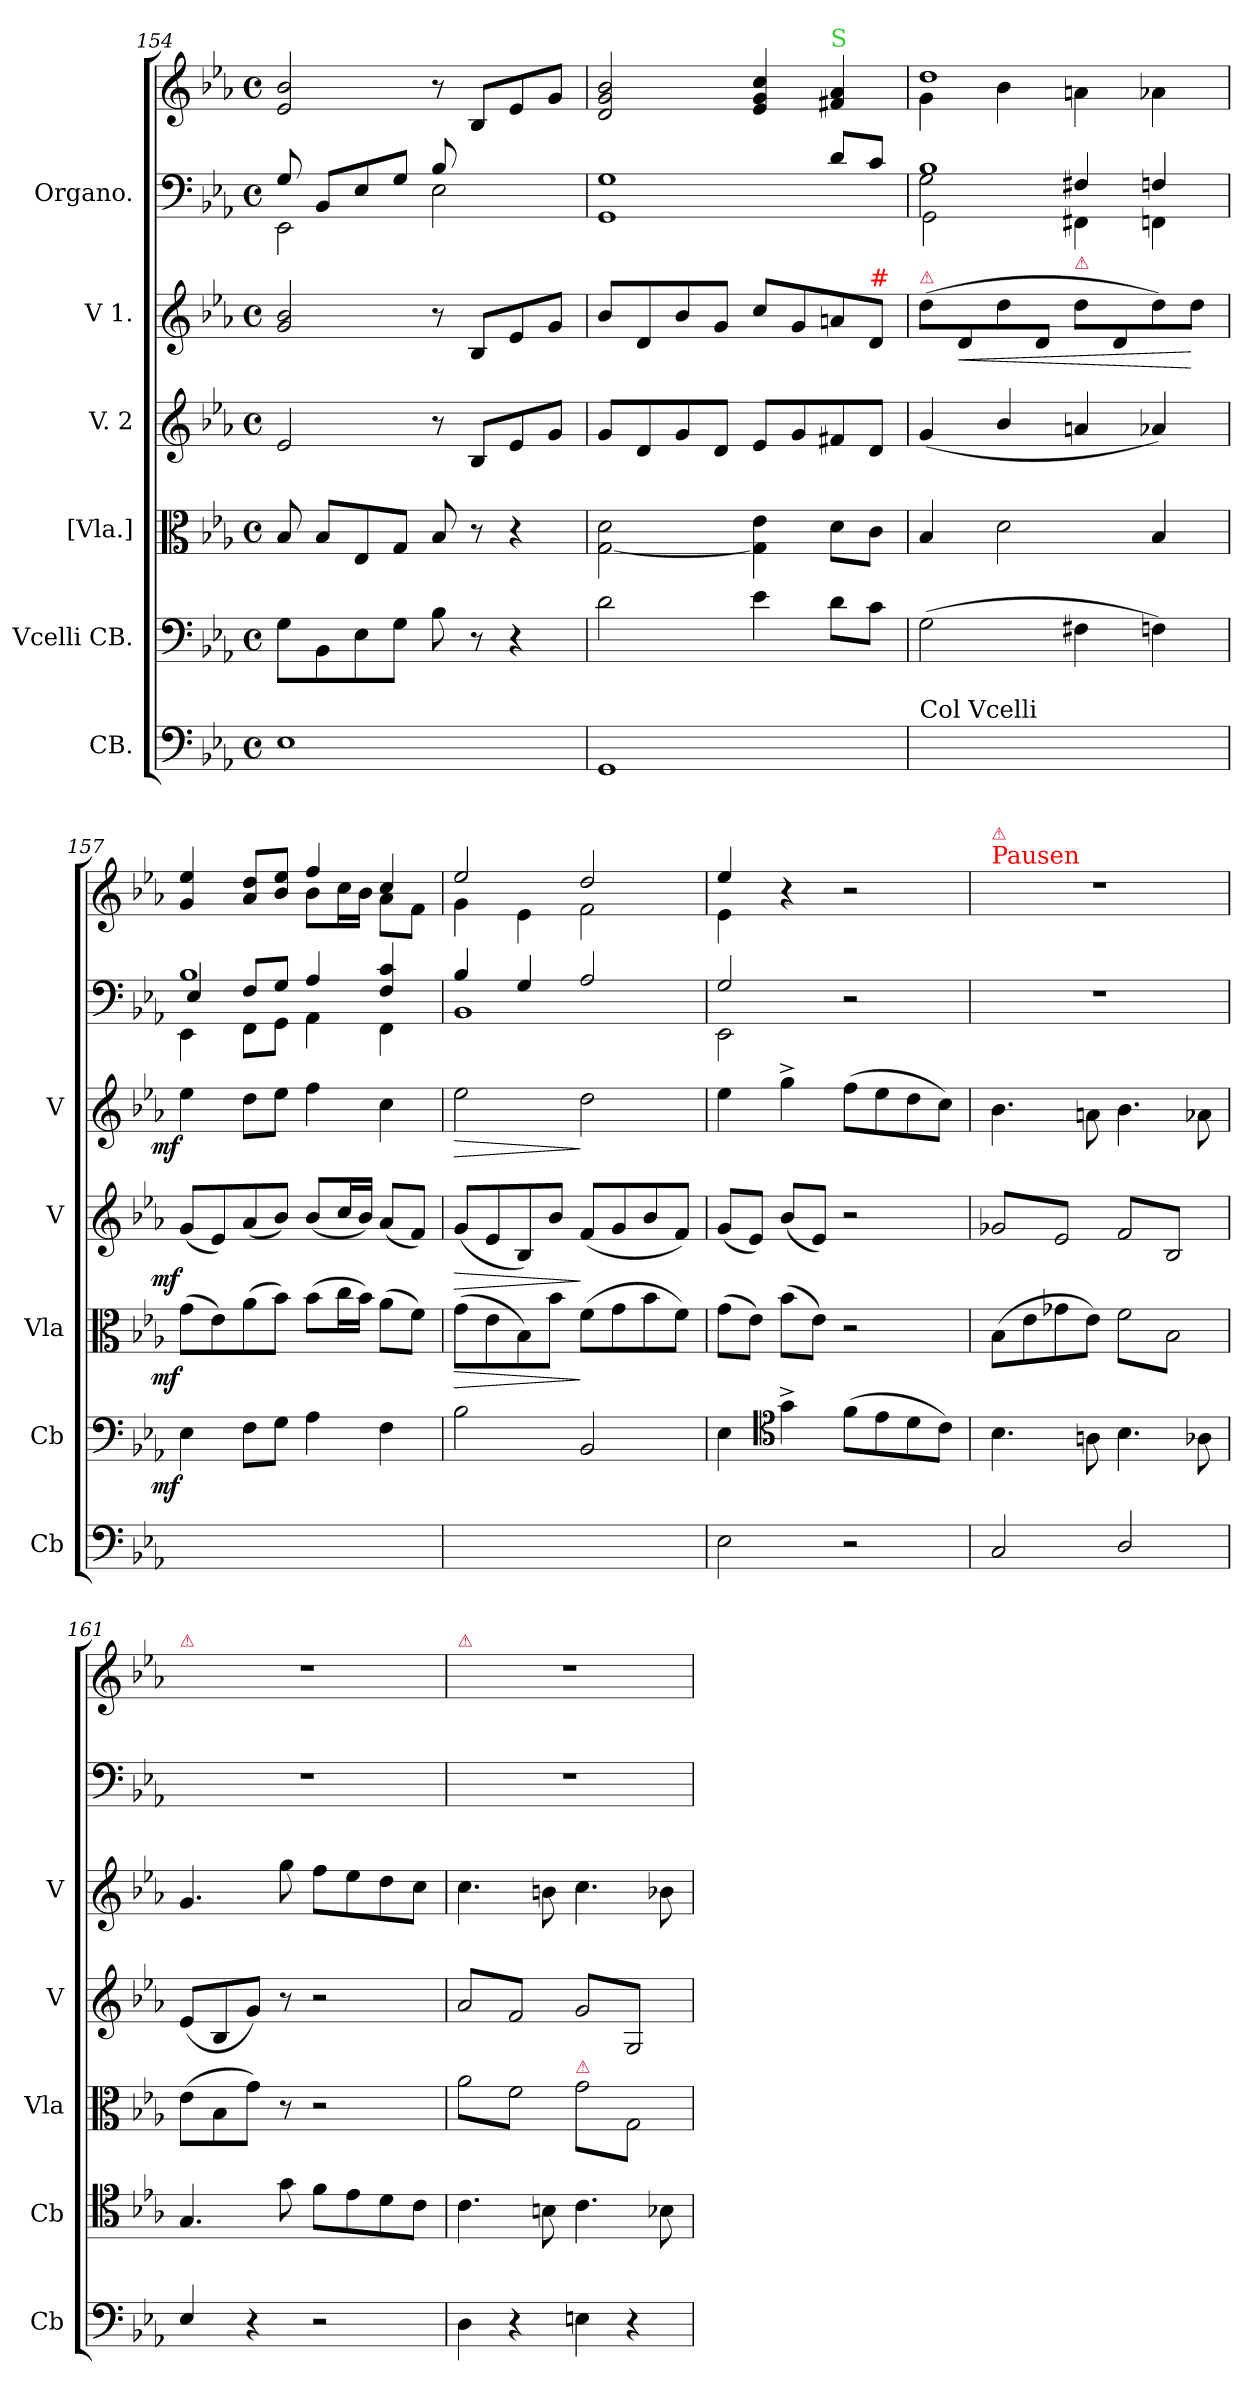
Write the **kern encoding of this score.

**kern	**kern	**dynam	**kern	**dynam	**kern	**dynam	**kern	**dynam	**kern	**kern
*part6	*part5	*part5	*part4	*part4	*part3	*part3	*part2	*part2	*part1	*part1
*staff7	*staff6	*staff6	*staff5	*staff5	*staff4	*staff4	*staff3	*staff3	*staff2	*staff1
*I"CB.	*I"Vcelli CB.	*	*I"[Vla.]	*	*I"V. 2	*	*I"V 1.	*	*I"Organo.	*
*I'Cb	*I'Cb	*	*I'Vla	*	*I'V	*	*I'V	*	*	*
*clefF4	*clefF4	*	*clefC3	*	*clefG2	*	*clefG2	*	*clefF4	*clefG2
*k[b-e-a-]	*k[b-e-a-]	*	*k[b-e-a-]	*	*k[b-e-a-]	*	*k[b-e-a-]	*	*k[b-e-a-]	*k[b-e-a-]
*M4/4	*M4/4	*	*M4/4	*	*M4/4	*	*M4/4	*	*M4/4	*M4/4
*met(c)	*met(c)	*	*met(c)	*	*met(c)	*	*met(c)	*	*met(c)	*met(c)
=154	=154	=154	=154	=154	=154	=154	=154	=154	=154	=154
*	*	*	*	*	*	*	*	*	*^	*
1E-	8G\L	.	8B-/	.	2e-/	.	2g/ 2b-/	.	8G/	2EE-\	2e-/ 2b-/
.	8BB-\	.	8B-/L	.	.	.	.	.	8BB-/L	.	.
.	8E-\	.	8E-/	.	.	.	.	.	8E-/	.	.
.	8G\J	.	8G/J	.	.	.	.	.	8G/J	.	.
.	8B-\	.	8B-/	.	8r	.	8r	.	8B-/	2E-\	8r
.	8r	.	8r	.	8B-/L	.	8B-/L	.	8ryy	.	8B-/L
.	4r	.	4r	.	8e-/	.	8e-/	.	4ryy	.	8e-/
.	.	.	.	.	8g/J	.	8g/J	.	.	.	8g/J
=155	=155	=155	=155	=155	=155	=155	=155	=155	=155	=155	=155
1GG	2d\	.	[2G\ 2d\	.	8g/L	.	8b-/L	.	2ryy	1GG 1G	2d/ 2g/ 2b-/
.	.	.	.	.	8d/	.	8d/	.	.	.	.
.	.	.	.	.	8g/	.	8b-/	.	.	.	.
.	.	.	.	.	8d/J	.	8g/J	.	.	.	.
.	4e-\	.	4G]\ 4e-\	.	8e-/L	.	8cc/L	.	4ryy	.	4e-/ 4g/ 4cc/
.	.	.	.	.	8g/	.	8g/	.	.	.	.
!	!	!	!	!	!	!	!	!	!	!	!LO:TX:a:color=limegreen:t=S
.	8d\L	.	8d\L	.	8f#X/	.	8an/	.	8d/L	.	4f#X/ 4a-/
!	!	!	!	!	!	!	!LO:TX:a:color=red:t=#	!	!	!	!
.	8c\J	.	8c\J	.	8d/J	.	8d/J	.	8c/J	.	.
=156	=156	=156	=156	=156	=156	=156	=156	=156	=156	=156	=156
*	*	*	*	*	*	*	*	*	*	*^	*^
!	!	!	!	!	!	!	!LO:TX:a:color=crimson:t=⚠	!	!	!	!	!	!
!LO:TX:a:t=Col Vcelli	!	!	!	!	!	!	!	!	!	!	!	!	!
(2G\yy	(2G\	.	4B-/	.	(4g/	.	(8dd\L	.	1B-	2G\	2GG\	1dd	4g\
!	!	!	!	!	!	!	!	!LO:HP:b	!	!	!	!	!
.	.	.	.	.	.	.	8d/	<	.	.	.	.	.
.	.	.	2d\	.	4b-/	.	8dd\	.	.	.	.	.	4b-\
.	.	.	.	.	.	.	8d/J	.	.	.	.	.	.
!	!	!	!	!	!	!	!LO:TX:a:color=crimson:t=⚠	!	!	!	!	!	!
4F#X\yy	4F#X\	.	.	.	4an/	.	8dd\L	.	.	4F#X/	4FF#X\	.	4an\
.	.	.	.	.	.	.	8d/	.	.	.	.	.	.
4Fn\yy)	4Fn\)	.	4B-/	.	4a-X/)	.	8dd\)	.	.	4Fn/	4FFn\	.	4a-X\
.	.	.	.	.	.	.	8dd\J	[	.	.	.	.	.
=157	=157	=157	=157	=157	=157	=157	=157	=157	=157	=157	=157	=157	=157
!	!	!LO:DY:rj	!	!LO:DY:rj	!	!LO:DY:rj	!	!LO:DY:rj	!	!	!	!	!
4E-\yy	4E-\	mf	(8g\L	mf	(8g/L	mf	4ee-\	mf	1B-	4E-/	4EE-\	4g/ 4ee-/	2ryy
.	.	.	8e-\)	.	8e-/)	.	.	.	.	.	.	.	.
8F\Lyy	8F\L	.	(8a-\	.	(8a-/	.	8dd\L	.	.	8F/L	8FF\L	8a-/ 8dd/L	.
8G\Jyy	8G\J	.	8b-\J)	.	8b-/J)	.	8ee-\J	.	.	8G/J	8GG\J	8b-/ 8ee-/J	.
4A-\yy	4A-\	.	(8b-\L	.	(8b-/L	.	4ff\	.	.	4A-/	4AA-\	4ff/	8b-\L
.	.	.	16cc\L	.	16cc/L	.	.	.	.	.	.	.	16cc\L
.	.	.	16b-\JJ)	.	16b-/JJ)	.	.	.	.	.	.	.	16b-\JJ
4F\yy	4F\	.	(8a-\L	.	(8a-/L	.	4cc\	.	.	4F/ 4c/	4FF\	4cc/	8a-\L
.	.	.	8f\J)	.	8f/J)	.	.	.	.	.	.	.	8f\J
*	*	*	*	*	*	*	*	*	*v	*v	*v	*	*
=158	=158	=158	=158	=158	=158	=158	=158	=158	=158	=158	=158
!	!	!	!	!LO:HP:b	!	!LO:HP:b	!	!LO:HP:b	!	!	!
*	*	*	*	*	*	*	*	*	*^	*	*
2B-\yy	2B-\	.	(8g\L	>	(8g/L	>	2ee-\	>	4B-/	1BB-	2ee-/	4g\
.	.	.	8e-\	.	8e-/	.	.	.	.	.	.	.
.	.	.	8B-\)	.	8B-/)	.	.	.	4G/	.	.	4e-\
.	.	.	8b-\J	.	8b-/J	.	.	.	.	.	.	.
2BB-/yy	2BB-/	.	(8f\L	]	(8f/L	]	2dd\	]	2A-/	.	2dd/	2f\
.	.	.	8g\	.	8g/	.	.	.	.	.	.	.
.	.	.	8b-\	.	8b-/	.	.	.	.	.	.	.
.	.	.	8f\J)	.	8f/J)	.	.	.	.	.	.	.
=159	=159	=159	=159	=159	=159	=159	=159	=159	=159	=159	=159	=159
2E-\	4E-\	.	(8g\L	.	(8g/L	.	4ee-\	.	2G/	2EE-\	4ee-/	4e-\
.	.	.	8e-\J)	.	8e-/J)	.	.	.	.	.	.	.
*	*clefC4	*	*	*	*	*	*	*	*	*	*	*
.	4g^\	.	(8b-\L	.	(8b-/L	.	4gg^\	.	.	.	4r	4ryy
.	.	.	8e-\J)	.	8e-/J)	.	.	.	.	.	.	.
2r	(8f\L	.	2r	.	2r	.	(8ff\L	.	2r	2ryy	2r	2ryy
.	8e-\	.	.	.	.	.	8ee-\	.	.	.	.	.
.	8d\	.	.	.	.	.	8dd\	.	.	.	.	.
.	8c\J)	.	.	.	.	.	8cc\J)	.	.	.	.	.
*	*	*	*	*	*	*	*	*	*v	*v	*	*
*	*	*	*	*	*	*	*	*	*	*v	*v
=160	=160	=160	=160	=160	=160	=160	=160	=160	=160	=160
!	!	!	!	!	!	!	!	!	!	!LO:TX:a:color=red:t=Pausen
!	!	!	!	!	!	!	!	!	!	!LO:TX:a:color=crimson:t=⚠
*	*	*	*	*	*tremolo	*	*	*	*	*
2C/	4.B-\	.	(8B-\L	.	(8g-X/L	.	4.b-\	.	1r	1r
.	.	.	8e-\	.	8e-/)	.	.	.	.	.
.	.	.	8g-X\	.	8g-X/	.	.	.	.	.
.	8An\	.	8e-\J)	.	8e-/)J	.	8an\	.	.	.
*	*	*	*tremolo	*	*	*	*	*	*	*
2D/	4.B-\	.	(8f\L	.	(8f/L	.	4.b-\	.	.	.
.	.	.	8B-\)	.	8B-/)	.	.	.	.	.
.	.	.	8f\	.	8f/	.	.	.	.	.
.	8A-X\	.	8B-\)J	.	8B-/)J	.	8a-X\	.	.	.
*	*	*	*	*	*Xtremolo	*	*	*	*	*
*	*	*	*Xtremolo	*	*	*	*	*	*	*
=161	=161	=161	=161	=161	=161	=161	=161	=161	=161	=161
!	!	!	!	!	!	!	!	!	!	!LO:TX:a:color=crimson:t=⚠
4E-/	4.G/	.	(8e-\L	.	(8e-/L	.	4.g/	.	1r	1r
.	.	.	8B-\	.	8B-/	.	.	.	.	.
4r	.	.	8g\J)	.	8g/J)	.	.	.	.	.
.	8g\	.	8r	.	8r	.	8gg\	.	.	.
2r	8f\L	.	2r	.	2r	.	8ff\L	.	.	.
.	8e-\	.	.	.	.	.	8ee-\	.	.	.
.	8d\	.	.	.	.	.	8dd\	.	.	.
.	8c\J	.	.	.	.	.	8cc\J	.	.	.
=162	=162	=162	=162	=162	=162	=162	=162	=162	=162	=162
!	!	!	!	!	!	!	!	!	!	!LO:TX:a:color=crimson:t=⚠
*	*	*	*tremolo	*	*	*	*	*	*	*
*	*	*	*	*	*tremolo	*	*	*	*	*
4D\	4.c\	.	8a-\L	.	8a-/L	.	4.cc\	.	1r	1r
.	.	.	8f\	.	8f/	.	.	.	.	.
4r	.	.	8a-\	.	8a-/	.	.	.	.	.
.	8Bn\	.	8f\J	.	8f/J	.	8bn\	.	.	.
!	!	!	!LO:TX:a:color=crimson:t=⚠	!	!	!	!	!	!	!
4En\	4.c\	.	8g\L	.	8g/L	.	4.cc\	.	.	.
.	.	.	8G\	.	8G/	.	.	.	.	.
4r	.	.	8g\	.	8g/	.	.	.	.	.
.	8B-X\	.	8G\J	.	8G/J	.	8b-X\	.	.	.
*	*	*	*	*	*Xtremolo	*	*	*	*	*
*	*	*	*Xtremolo	*	*	*	*	*	*	*
.	.	.	.	.	.	.	.	.	.	.
.	.	.	.	.	.	.	.	.	.	.
=	=	=	=	=	=	=	=	=	=	=
*-	*-	*-	*-	*-	*-	*-	*-	*-	*-	*-
